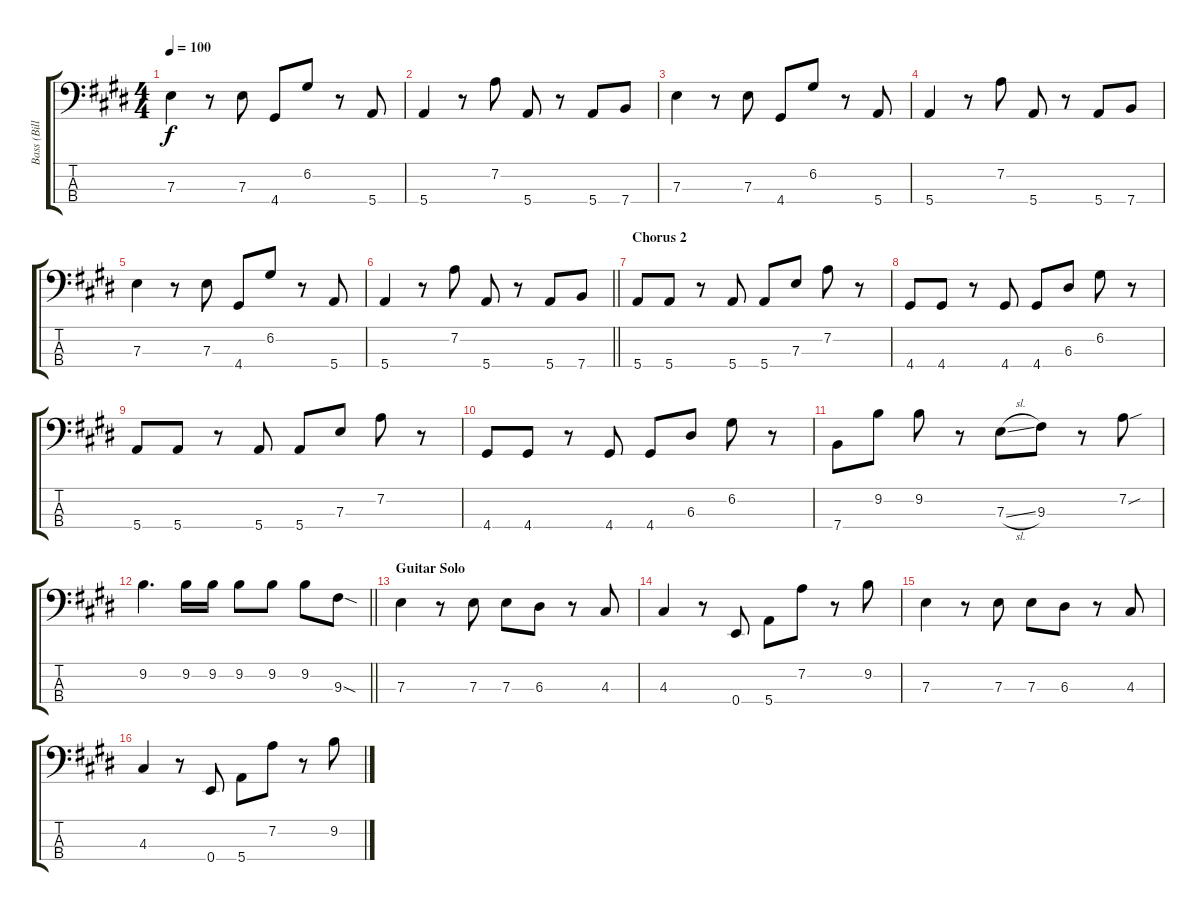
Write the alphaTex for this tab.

\track ("Bass (Bill)" "Bass (Bill") {instrument electricbassfinger}
\staff {score tabs}
\tuning (G2 D2 A1 E1) {hide}
\ts (4 4)
\tempo 100
\clef f4
\ks e
7.3.4{dy f} r.8 7.3.8 4.4.8 6.2.8 r.8 5.4.8 |
\ks c#minor
5.4.4 r.8 7.2.8 5.4.8 r.8 5.4.8 7.4.8 |
\ks e
7.3.4 r.8 7.3.8 4.4.8 6.2.8 r.8 5.4.8 |
\ks c#minor
5.4.4 r.8 7.2.8 5.4.8 r.8 5.4.8 7.4.8 |
\ks e
7.3.4 r.8 7.3.8 4.4.8 6.2.8 r.8 5.4.8 |
\barLineRight lightlight
\ks c#minor
5.4.4 r.8 7.2.8 5.4.8 r.8 5.4.8 7.4.8 |
\section ("" "Chorus 2")
\ks e
5.4.8 5.4.8 r.8 5.4.8 5.4.8 7.3.8 7.2.8 r.8 |
\ks c#minor
4.4.8 4.4.8 r.8 4.4.8 4.4.8 6.3.8 6.2.8 r.8 |
\ks e
5.4.8 5.4.8 r.8 5.4.8 5.4.8 7.3.8 7.2.8 r.8 |
\ks c#minor
4.4.8 4.4.8 r.8 4.4.8 4.4.8 6.3.8 6.2.8 r.8 |
7.4.8 9.2.8 9.2.8 r.8 7.3{sl}.8 9.3.8 r.8 7.2{sou}.8 |
\barLineRight lightlight
\ks e
9.2.4{d} 9.2.16 9.2.16 9.2.8 9.2.8 9.2.8 9.3{sod}.8 |
\section ("" "Guitar Solo")
\ks c#minor
7.3.4 r.8 7.3.8 7.3.8 6.3.8 r.8 4.3.8 |
4.3.4 r.8 0.4.8 5.4.8 7.2.8 r.8 9.2.8 |
7.3.4 r.8 7.3.8 7.3.8 6.3.8 r.8 4.3.8 |
4.3.4 r.8 0.4.8 5.4.8 7.2.8 r.8 9.2.8
